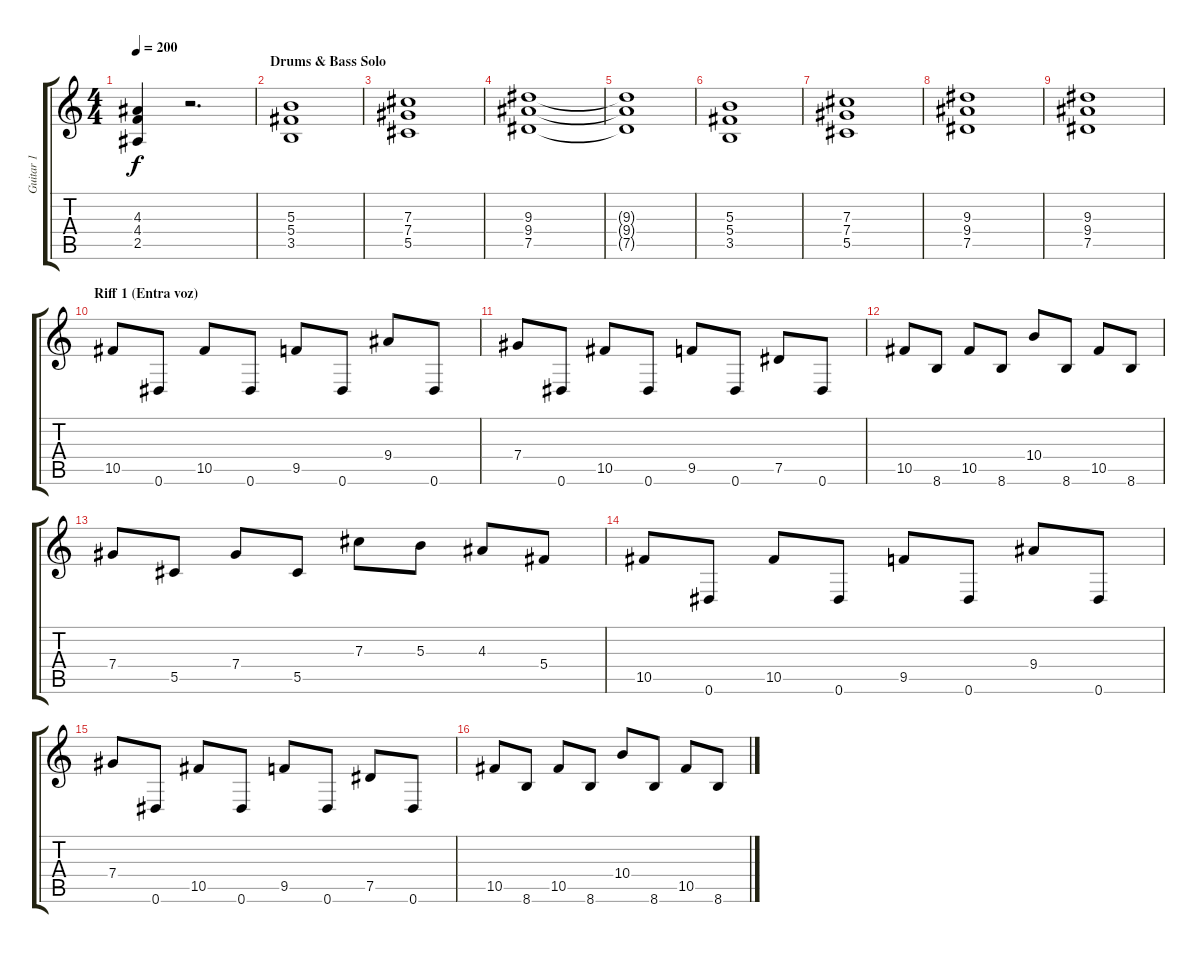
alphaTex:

\track ("Guitar 1" "Guitar 1") {instrument distortionguitar}
\staff {score tabs}
\tuning (Eb4 Bb3 Gb3 Db3 Ab2 Eb2) {hide}
\ts (4 4)
\tempo 200
\clef g2
\ks c
(4.3 4.4 2.5).4{dy f} r.2{d} |
\section ("" "Drums & Bass Solo ")
(5.3 5.4 3.5).1 |
(7.3 7.4 5.5).1 |
(9.3 9.4 7.5).1 |
(9.3{t} 9.4{t} 7.5{t}).1 |
(5.3 5.4 3.5).1 |
(7.3 7.4 5.5).1 |
(9.3 9.4 7.5).1 |
(9.3 9.4 7.5).1 |
\section ("" "Riff 1 (Entra voz)")
10.5.8 0.6.8 10.5.8 0.6.8 9.5.8 0.6.8 9.4.8 0.6.8 |
7.4.8 0.6.8 10.5.8 0.6.8 9.5.8 0.6.8 7.5.8 0.6.8 |
10.5.8 8.6.8 10.5.8 8.6.8 10.4.8 8.6.8 10.5.8 8.6.8 |
7.4.8 5.5.8 7.4.8 5.5.8 7.3.8 5.3.8 4.3.8 5.4.8 |
10.5.8 0.6.8 10.5.8 0.6.8 9.5.8 0.6.8 9.4.8 0.6.8 |
7.4.8 0.6.8 10.5.8 0.6.8 9.5.8 0.6.8 7.5.8 0.6.8 |
10.5.8 8.6.8 10.5.8 8.6.8 10.4.8 8.6.8 10.5.8 8.6.8
